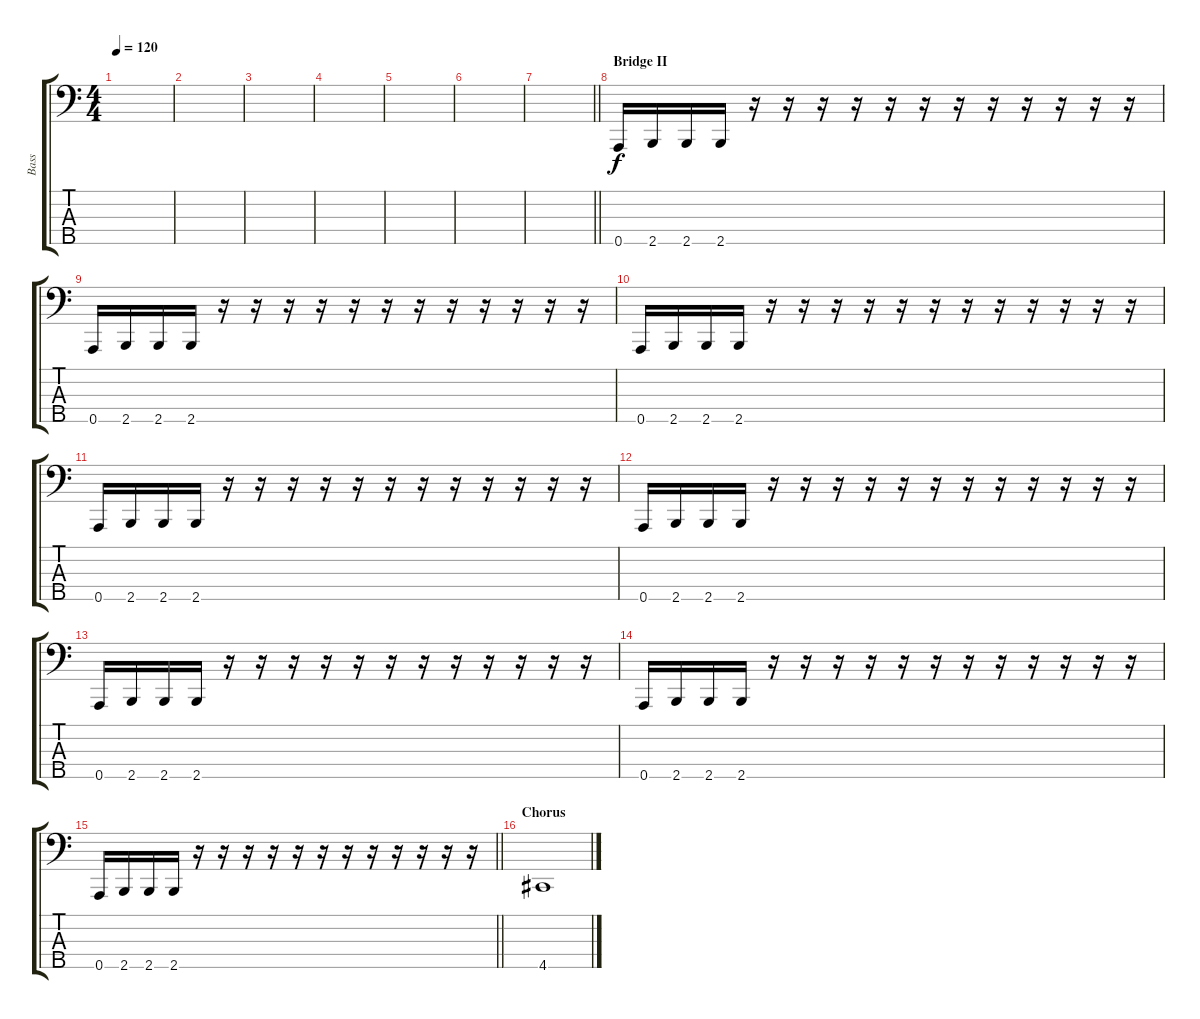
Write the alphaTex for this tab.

\track ("Bass" "Bass") {instrument electricbasspick}
\staff {score tabs}
\tuning (G2 D2 A1 E1 A0) {hide}
\ts (4 4)
\tempo 120
\clef f4
\ks c
|
|
|
|
|
|
\barLineRight lightlight
|
\section ("" "Bridge II")
0.5.16 2.5.16 2.5.16 2.5.16 r.16 r.16 r.16 r.16 r.16 r.16 r.16 r.16 r.16 r.16 r.16 r.16 |
0.5.16 2.5.16 2.5.16 2.5.16 r.16 r.16 r.16 r.16 r.16 r.16 r.16 r.16 r.16 r.16 r.16 r.16 |
0.5.16 2.5.16 2.5.16 2.5.16 r.16 r.16 r.16 r.16 r.16 r.16 r.16 r.16 r.16 r.16 r.16 r.16 |
0.5.16 2.5.16 2.5.16 2.5.16 r.16 r.16 r.16 r.16 r.16 r.16 r.16 r.16 r.16 r.16 r.16 r.16 |
0.5.16 2.5.16 2.5.16 2.5.16 r.16 r.16 r.16 r.16 r.16 r.16 r.16 r.16 r.16 r.16 r.16 r.16 |
0.5.16 2.5.16 2.5.16 2.5.16 r.16 r.16 r.16 r.16 r.16 r.16 r.16 r.16 r.16 r.16 r.16 r.16 |
0.5.16 2.5.16 2.5.16 2.5.16 r.16 r.16 r.16 r.16 r.16 r.16 r.16 r.16 r.16 r.16 r.16 r.16 |
\barLineRight lightlight
0.5.16 2.5.16 2.5.16 2.5.16 r.16 r.16 r.16 r.16 r.16 r.16 r.16 r.16 r.16 r.16 r.16 r.16 |
\section ("" "Chorus")
4.5.1
